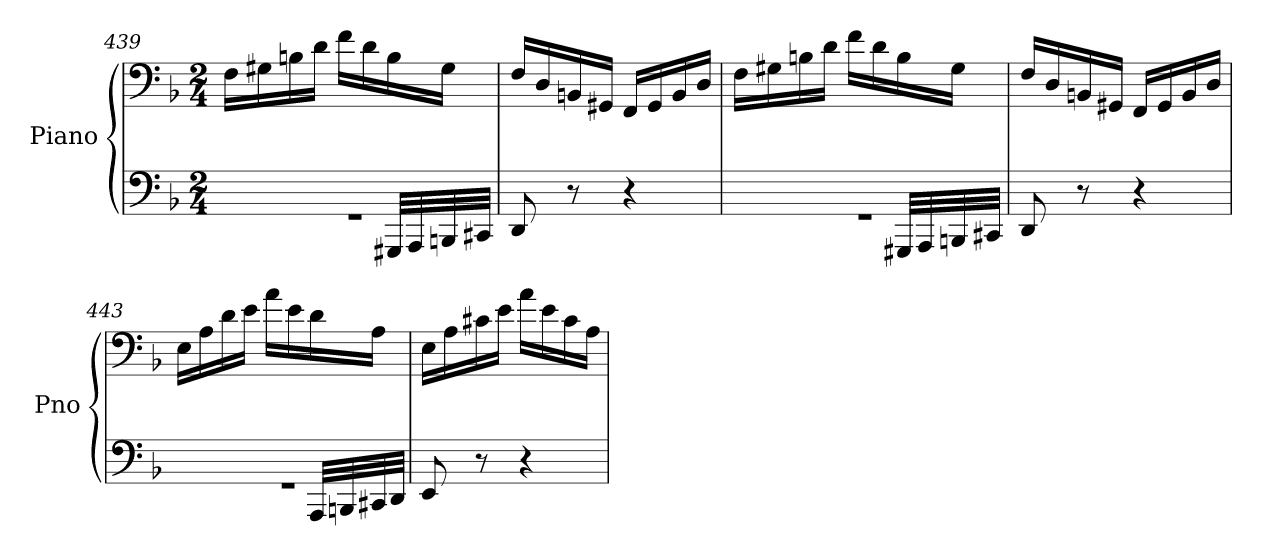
**kern	**kern
*part1	*part1
*staff2	*staff1
*I"Piano	*
*I'Pno	*
!!LO:LB:g=z
*clefF4	*clefF4
*k[b-]	*k[b-]
*M2/4	*M2/4
=439	=439
*^	*
2rGG	4.ryy	16F\LL
.	.	16G#X\
.	.	16Bn\
.	.	16d\JJ
.	.	16f\LL
.	.	16d\
.	32GGG#X/LLL	16B\
.	32AAA/	.
.	32BBBn/	16G#\JJ
.	32CC#X/JJJ	.
*v	*v	*
=440	=440
8DD/	16F/LL
.	16D/
8r	16BBn/
.	16GG#X/JJ
4r	16FF/LL
.	16GG#/
.	16BB/
.	16D/JJ
=441	=441
*^	*
2rGG	4.ryy	16F\LL
.	.	16G#X\
.	.	16Bn\
.	.	16d\JJ
.	.	16f\LL
.	.	16d\
.	32GGG#X/LLL	16B\
.	32AAA/	.
.	32BBBn/	16G#\JJ
.	32CC#X/JJJ	.
*v	*v	*
=442	=442
8DD/	16F/LL
.	16D/
8r	16BBn/
.	16GG#X/JJ
4r	16FF/LL
.	16GG#/
.	16BB/
.	16D/JJ
=443	=443
*^	*
2rGG	4.ryy	16E\LL
.	.	16A\
.	.	16d\
.	.	16e\JJ
.	.	16a\LL
.	.	16e\
.	32AAA/LLL	16d\
.	32BBBn/	.
.	32CC#X/	16A\JJ
.	32DD/JJJ	.
*v	*v	*
!!LO:LB:g=z
=444	=444
8EE/	16E\LL
.	16A\
8r	16c#X\
.	16e\JJ
4r	16a\LL
.	16e\
.	16c#\
.	16A\JJ
=	=
*-	*-
